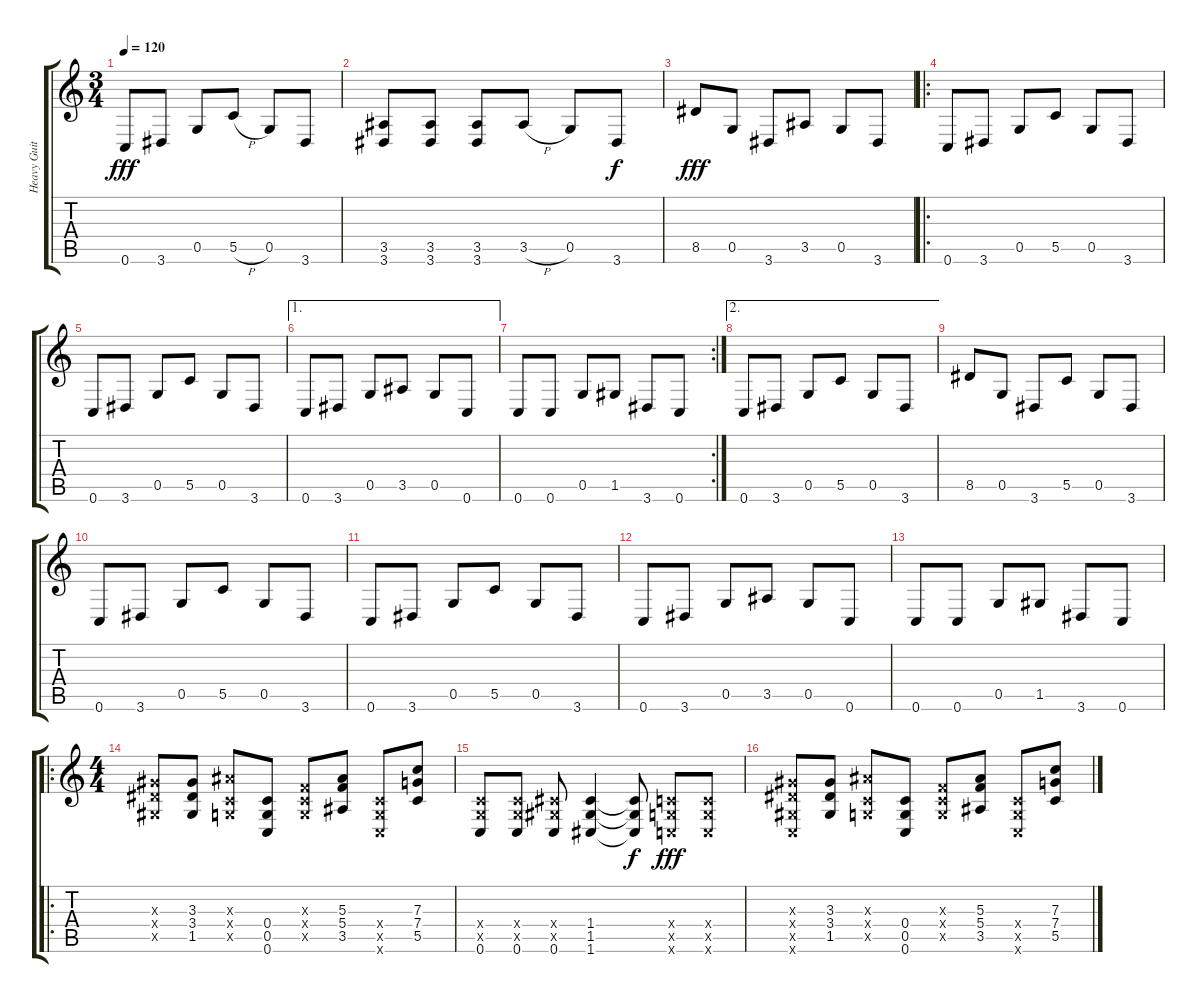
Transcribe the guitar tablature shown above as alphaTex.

\track ("Heavy Guitar" "Heavy Guit") {instrument distortionguitar}
\staff {score tabs}
\tuning (D4 A3 F3 C3 G2 C2) {hide}
\ts (3 4)
\tempo 120
\clef g2
\ks c
0.6.8{dy fff} 3.6.8 0.5.8 5.5{h}.8 0.5.8 3.6.8 |
(3.5 3.6).8 (3.5 3.6).8 (3.5 3.6).8 3.5{h}.8 0.5.8 3.6.8{dy f} |
8.5.8{dy fff} 0.5.8 3.6.8 3.5.8 0.5.8 3.6.8 |
\ro
0.6.8 3.6.8 0.5.8 5.5.8 0.5.8 3.6.8 |
0.6.8 3.6.8 0.5.8 5.5.8 0.5.8 3.6.8 |
\ae 1
0.6.8 3.6.8 0.5.8 3.5.8 0.5.8 0.6.8 |
\rc 2
0.6.8 0.6.8 0.5.8 1.5.8 3.6.8 0.6.8 |
\ae 2
0.6.8 3.6.8 0.5.8 5.5.8 0.5.8 3.6.8 |
8.5.8 0.5.8 3.6.8 5.5.8 0.5.8 3.6.8 |
0.6.8 3.6.8 0.5.8 5.5.8 0.5.8 3.6.8 |
0.6.8 3.6.8 0.5.8 5.5.8 0.5.8 3.6.8 |
0.6.8 3.6.8 0.5.8 3.5.8 0.5.8 0.6.8 |
0.6.8 0.6.8 0.5.8 1.5.8 3.6.8 0.6.8 |
\ro
\ts (4 4)
(3.3{x} 3.4{x} 1.5{x}).8 (3.3 3.4 1.5).8 (5.3{x} 0.4{x} 0.5{x}).8 (0.4 0.5 0.6).8 (0.3{x} 0.4{x} 0.5{x}).8 (5.3 5.4 3.5).8 (0.4{x} 0.5{x} 0.6{x}).8 (7.3 7.4 5.5).8 |
(0.4{x} 0.5{x} 0.6).8 (0.4{x} 0.5{x} 0.6).8 (1.4{x} 1.5{x} 0.6).8 (1.4 1.5 1.6).4 (1.4{t} 1.5{t} 1.6{t}).8{dy f} (0.4{x} 0.5{x} 0.6{x}).8{dy fff} (0.4{x} 0.5{x} 0.6{x}).8 |
(3.3{x} 3.4{x} 1.5{x} 0.6{x}).8 (3.3 3.4 1.5).8 (5.3{x} 0.4{x} 0.5{x}).8 (0.4 0.5 0.6).8 (0.3{x} 0.4{x} 0.5{x}).8 (5.3 5.4 3.5).8 (0.4{x} 0.5{x} 0.6{x}).8 (7.3 7.4 5.5).8
